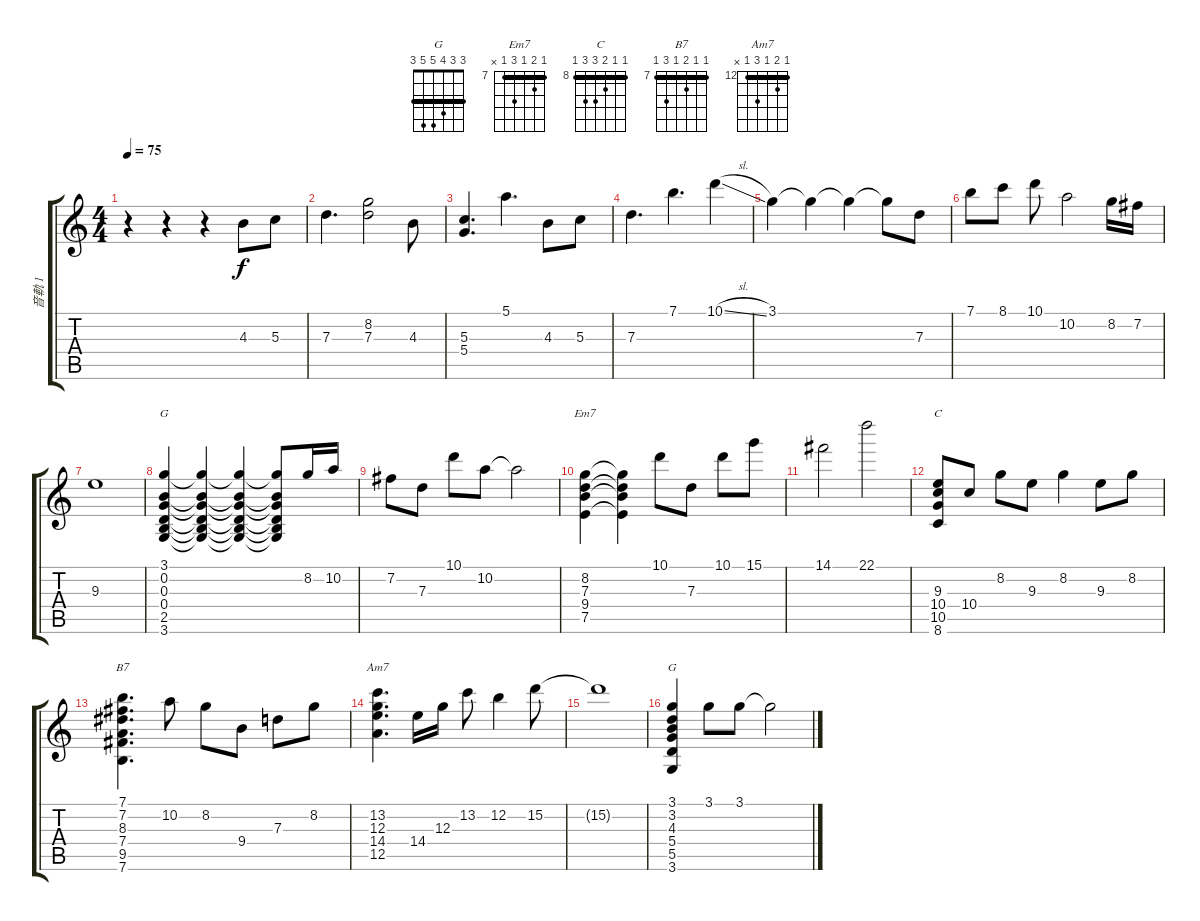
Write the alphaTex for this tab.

\track ("音軌 1" "音軌 1") {instrument acousticguitarnylon}
\staff {score tabs}
\tuning (E4 B3 G3 D3 A2 E2) {hide}
\chord ("G" 3 0 0 0 2 3)
\chord ("Em7" 7 8 7 9 7 x) {firstfret 7 barre 7}
\chord ("C" 8 8 9 10 10 8) {firstfret 8 barre 8}
\chord ("B7" 7 7 8 7 9 7) {firstfret 7 barre 7}
\chord ("Am7" 12 13 12 14 12 x) {firstfret 12 barre 12}
\chord ("G" 3 3 4 5 5 3) {barre 3}
\ts (4 4)
\tempo 75
\clef g2
\ks c
r.4{dy f instrument acousticguitarnylon} r.4 r.4 4.3.8 5.3.8 |
7.3.4{d} (8.2 7.3).2 4.3.8 |
(5.3 5.4).4{d} 5.1.4{d} 4.3.8 5.3.8 |
7.3.4{d} 7.1.4{d} 10.1{sl}.4 |
3.1.4 3.1{t}.4 3.1{t}.4 3.1{t}.8 7.3.8 |
7.1.8 8.1.8 10.1.8 10.2.2 8.2.16 7.2.16 |
9.3.1 |
(3.1 0.2 0.3 0.4 2.5 3.6).4{ch "G"} (3.1{t} 0.2{t} 0.3{t} 0.4{t} 2.5{t} 3.6{t}).4 (3.1{t} 0.2{t} 0.3{t} 0.4{t} 2.5{t} 3.6{t}).4 (3.1{t} 0.2{t} 0.3{t} 0.4{t} 2.5{t} 3.6{t}).8 8.2.16 10.2.16 |
7.2.8 7.3.8 10.1.8 10.2.8 10.2{t}.2 |
(8.2 7.3 9.4 7.5).4{ch "Em7"} (8.2{t} 7.3{t} 9.4{t} 7.5{t}).4 10.1.8 7.3.8 10.1.8 15.1.8 |
14.1.2 22.1.2 |
(9.3 10.4 10.5 8.6).8{ch "C"} 10.4.8 8.2.8 9.3.8 8.2.4 9.3.8 8.2.8 |
(7.1 7.2 8.3 7.4 9.5 7.6).4{d ch "B7"} 10.2.8 8.2.8 9.4.8 7.3.8 8.2.8 |
(13.2 12.3 14.4 12.5).4{d ch "Am7"} 14.4.16 12.3.16 13.2.8 12.2.4 15.2.8 |
15.2{t}.1 |
(3.1 3.2 4.3 5.4 5.5 3.6).4{ch "G"} 3.1.8 3.1.8 3.1{t}.2
